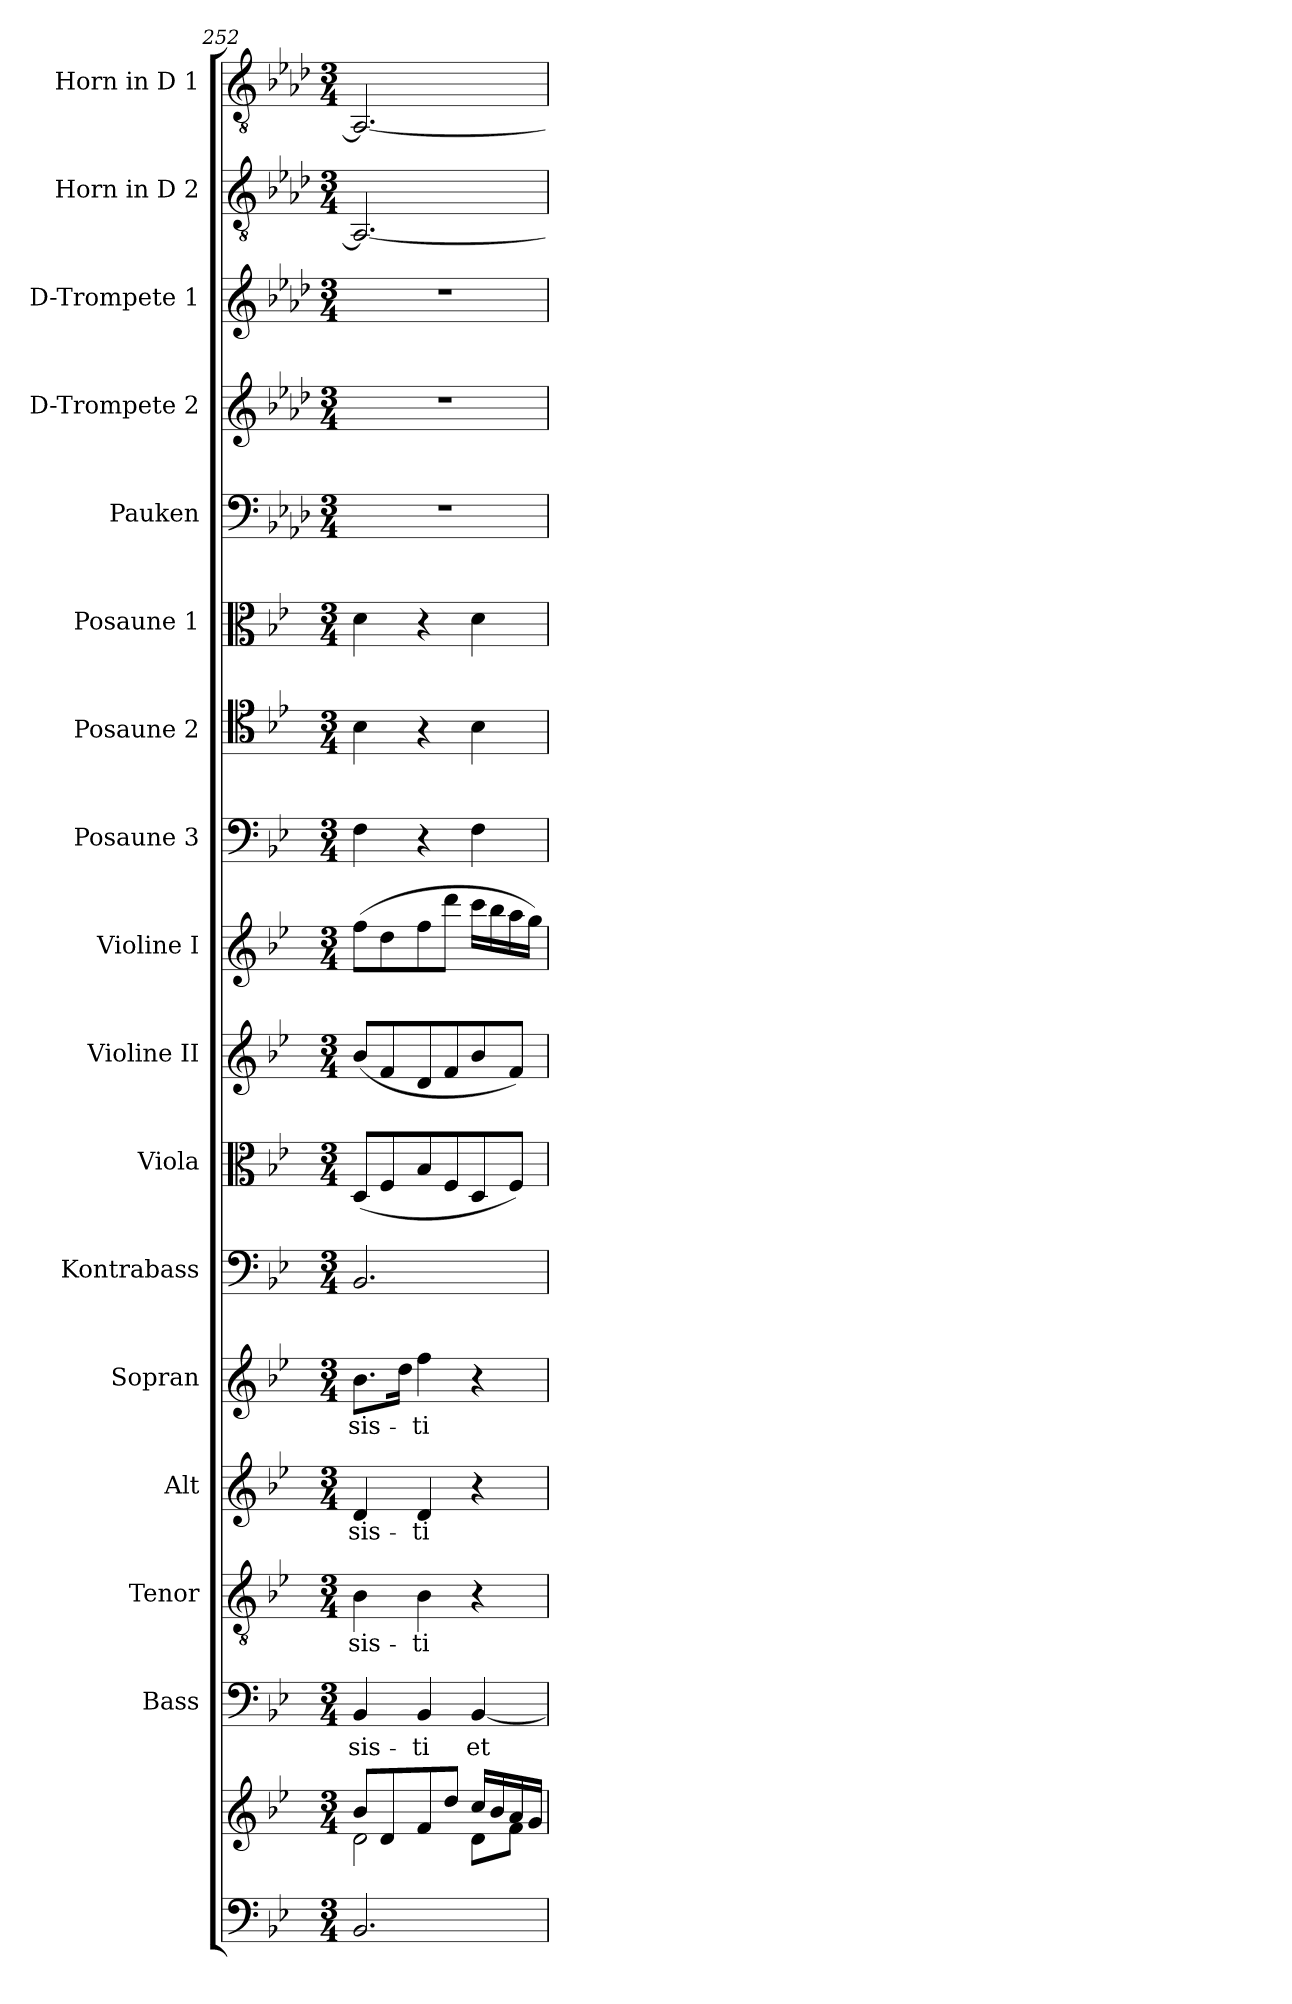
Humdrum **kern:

**kern	**kern	**kern	**text	**kern	**text	**kern	**text	**kern	**text	**kern	**kern	**kern	**kern	**kern	**kern	**kern	**kern	**kern	**kern	**kern	**kern
*part17	*part17	*part16	*part16	*part15	*part15	*part14	*part14	*part13	*part13	*part12	*part11	*part10	*part9	*part8	*part7	*part6	*part5	*part4	*part3	*part2	*part1
*staff18	*staff17	*staff16	*staff16	*staff15	*staff15	*staff14	*staff14	*staff13	*staff13	*staff12	*staff11	*staff10	*staff9	*staff8	*staff7	*staff6	*staff5	*staff4	*staff3	*staff2	*staff1
*	*	*I"Bass	*	*I"Tenor	*	*I"Alt	*	*I"Sopran	*	*I"Kontrabass	*I"Viola	*I"Violine II	*I"Violine I	*I"Posaune 3	*I"Posaune 2	*I"Posaune 1	*I"Pauken	*I"D-Trompete 2	*I"D-Trompete 1	*I"Horn in D 2	*I"Horn in D 1
*	*	*I'B.	*	*I'T.	*	*I'A.	*	*I'S.	*	*I'Kb.	*I'Vla.	*I'Vl. II	*I'Vl. I	*I'Pos. 3	*I'Pos. 2	*I'Pos. 1	*I'Pk.	*I'D Trp. 2	*I'D Trp. 1	*I'Hrn. 2	*I'Hrn. 1
*clefF4	*clefG2	*clefF4	*	*clefGv2	*	*clefG2	*	*clefG2	*	*clefF4	*clefC3	*clefG2	*clefG2	*clefF4	*clefC4	*clefC3	*clefF4	*clefG2	*clefG2	*clefGv2	*clefGv2
*	*	*	*	*	*	*	*	*	*	*ITrd7c12	*	*	*	*	*	*	*ITrd-1c-2	*ITrd-1c-2	*ITrd-1c-2	*ITrd-1c-2	*ITrd-1c-2
*k[b-e-]	*k[b-e-]	*k[b-e-]	*	*k[b-e-]	*	*k[b-e-]	*	*k[b-e-]	*	*k[b-e-]	*k[b-e-]	*k[b-e-]	*k[b-e-]	*k[b-e-]	*k[b-e-]	*k[b-e-]	*k[b-e-]	*k[b-e-]	*k[b-e-]	*k[b-e-]	*k[b-e-]
*B-:	*B-:	*B-:	*	*B-:	*	*B-:	*	*B-:	*	*B-:	*B-:	*B-:	*B-:	*B-:	*B-:	*B-:	*B-:	*B-:	*B-:	*B-:	*B-:
*M3/4	*M3/4	*M3/4	*	*M3/4	*	*M3/4	*	*M3/4	*	*M3/4	*M3/4	*M3/4	*M3/4	*M3/4	*M3/4	*M3/4	*M3/4	*M3/4	*M3/4	*M3/4	*M3/4
=252	=252	=252	=252	=252	=252	=252	=252	=252	=252	=252	=252	=252	=252	=252	=252	=252	=252	=252	=252	=252	=252
*	*^	*	*	*	*	*	*	*	*	*	*	*	*	*	*	*	*	*	*	*	*
!	!	!	!	!LO:LY:b	!	!LO:LY:b	!	!LO:LY:b	!	!LO:LY:b	!	!	!	!	!	!	!	!	!	!	!	!
2.BB-/	8b-/L	2d\	4BB-/	-sis-	4B-\	-sis-	4d/	-sis-	8.b-\L	-sis-	2.BBB-/	(<8D/L	(<8b-/L	(>8ff\L	4F\	4B-\	4d\	2.r	2.r	2.r	2.BB-/_	2.BB-/_
.	8d/	.	.	.	.	.	.	.	.	.	.	8F/	8f/	8dd\	.	.	.	.	.	.	.	.
.	.	.	.	.	.	.	.	.	16dd\Jk	.	.	.	.	.	.	.	.	.	.	.	.	.
!	!	!	!	!LO:LY:b	!	!LO:LY:b	!	!LO:LY:b	!	!LO:LY:b	!	!	!	!	!	!	!	!	!	!	!	!
.	8f/	.	4BB-/	-ti	4B-\	-ti	4d/	-ti	4ff\	-ti	.	8B-/	8d/	8ff\	4r	4r	4r	.	.	.	.	.
.	8dd/J	.	.	.	.	.	.	.	.	.	.	8F/	8f/	8ddd\J	.	.	.	.	.	.	.	.
!	!	!	!	!LO:LY:b	!	!	!	!	!	!	!	!	!	!	!	!	!	!	!	!	!	!
.	16cc/LL	8d\L	[4BB-/	et	4r	.	4r	.	4r	.	.	8D/	8b-/	16ccc\LL	4F\	4B-\	4d\	.	.	.	.	.
.	16b-/	.	.	.	.	.	.	.	.	.	.	.	.	16bb-\	.	.	.	.	.	.	.	.
.	16a/	8f\J	.	.	.	.	.	.	.	.	.	8F/J)	8f/J)	16aa\	.	.	.	.	.	.	.	.
.	16g/JJ	.	.	.	.	.	.	.	.	.	.	.	.	16gg\JJ)	.	.	.	.	.	.	.	.
*	*v	*v	*	*	*	*	*	*	*	*	*	*	*	*	*	*	*	*	*	*	*	*
=	=	=	=	=	=	=	=	=	=	=	=	=	=	=	=	=	=	=	=	=	=
*-	*-	*-	*-	*-	*-	*-	*-	*-	*-	*-	*-	*-	*-	*-	*-	*-	*-	*-	*-	*-	*-
